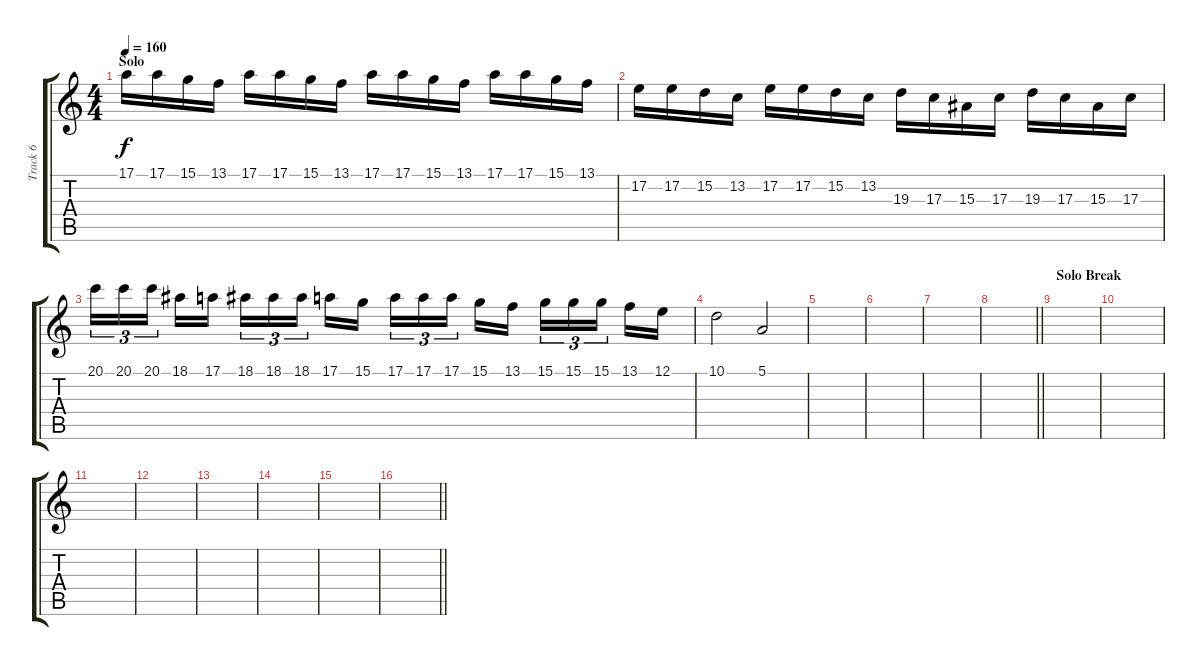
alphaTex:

\track ("Track 6" "Track 6") {instrument harpsichord}
\staff {score tabs}
\tuning (E4 B3 G3 D3 A2 E2) {hide}
\ts (4 4)
\section ("" "Solo")
\tempo 160
\clef g2
\ks c
17.1.16{dy f} 17.1.16 15.1.16 13.1.16 17.1.16 17.1.16 15.1.16 13.1.16 17.1.16 17.1.16 15.1.16 13.1.16 17.1.16 17.1.16 15.1.16 13.1.16 |
17.2.16 17.2.16 15.2.16 13.2.16 17.2.16 17.2.16 15.2.16 13.2.16 19.3.16 17.3.16 15.3.16 17.3.16 19.3.16 17.3.16 15.3.16 17.3.16 |
20.1.16{tu (3 2)} 20.1.16{tu (3 2)} 20.1.16{tu (3 2) beam splitsecondary} 18.1.16 17.1.16 18.1.16{tu (3 2)} 18.1.16{tu (3 2)} 18.1.16{tu (3 2) beam splitsecondary} 17.1.16 15.1.16 17.1.16{tu (3 2)} 17.1.16{tu (3 2)} 17.1.16{tu (3 2) beam splitsecondary} 15.1.16 13.1.16 15.1.16{tu (3 2)} 15.1.16{tu (3 2)} 15.1.16{tu (3 2) beam splitsecondary} 13.1.16 12.1.16 |
10.1.2 5.1.2 |
|
|
|
\barLineRight lightlight
|
\section ("" "Solo Break")
|
|
|
|
|
|
|
\barLineRight lightlight
